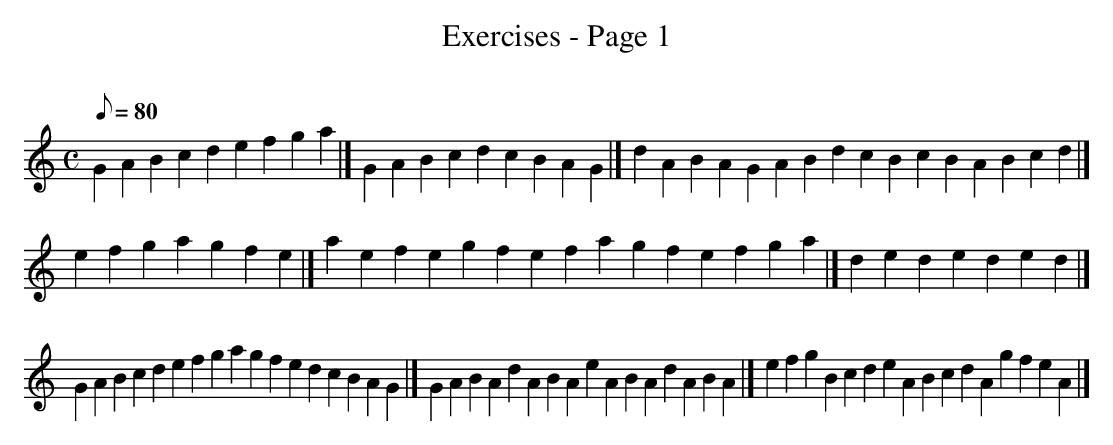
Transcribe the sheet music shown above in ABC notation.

X:1
T:Exercises - Page 1
M:C
L:1/8
Q:80
C:
K:HP
G2A2B2c2d2e2f2g2a2|]
G2A2B2c2d2c2B2A2G2|]
d2A2B2A2G2A2B2d2c2B2c2B2A2B2c2d2|]  !
e2f2g2a2g2f2e2|]
a2e2f2e2g2f2e2f2a2g2f2e2f2g2a2|]
d2e2d2e2d2e2d2|]  !
G2A2B2c2d2e2f2g2a2g2f2e2d2c2B2A2G2|]
G2A2B2A2d2A2B2A2e2A2B2A2d2A2B2A2|]
e2f2g2B2c2d2e2A2B2c2d2A2g2f2e2A2|]  !
